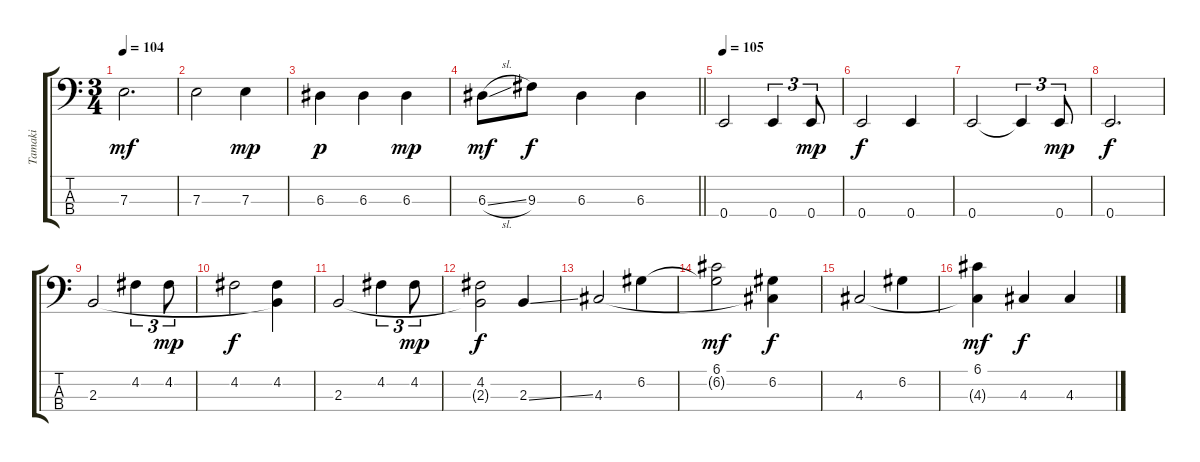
\track ("Tamaki" "Tamaki") {instrument electricbassfinger}
\staff {score tabs}
\tuning (G2 D2 A1 E1) {hide}
\ts (3 4)
\tempo 104
\clef f4
\ks c
7.3.2{d dy mf} |
7.3.2 7.3.4{dy mp} |
6.3.4{dy p} 6.3.4 6.3.4{dy mp} |
\barLineRight lightlight
6.3{sl}.8{dy mf} 9.3.8{dy f} 6.3.4 6.3.4 |
\section ("" "")
\tempo 105
0.4.2 0.4.4{tu (3 2)} 0.4.8{tu (3 2) dy mp} |
0.4.2{dy f} 0.4.4 |
0.4.2 0.4{t}.4{tu (3 2)} 0.4.8{tu (3 2) dy mp} |
0.4.2{d dy f} |
2.3.2 4.2.4{tu (3 2)} 4.2.8{tu (3 2) dy mp} |
4.2.2{dy f} (4.2 2.3{t}).4 |
2.3.2 4.2.4{tu (3 2)} 4.2.8{tu (3 2) dy mp} |
(4.2 2.3{t}).2{dy f} 2.3{ss}.4 |
4.3.2 6.2.4 |
(6.1 6.2{t}).2{dy mf} (6.2 4.3{t}).4{dy f} |
4.3.2 6.2.4 |
(6.1 4.3{t}).4{dy mf} 4.3.4{dy f} 4.3.4
